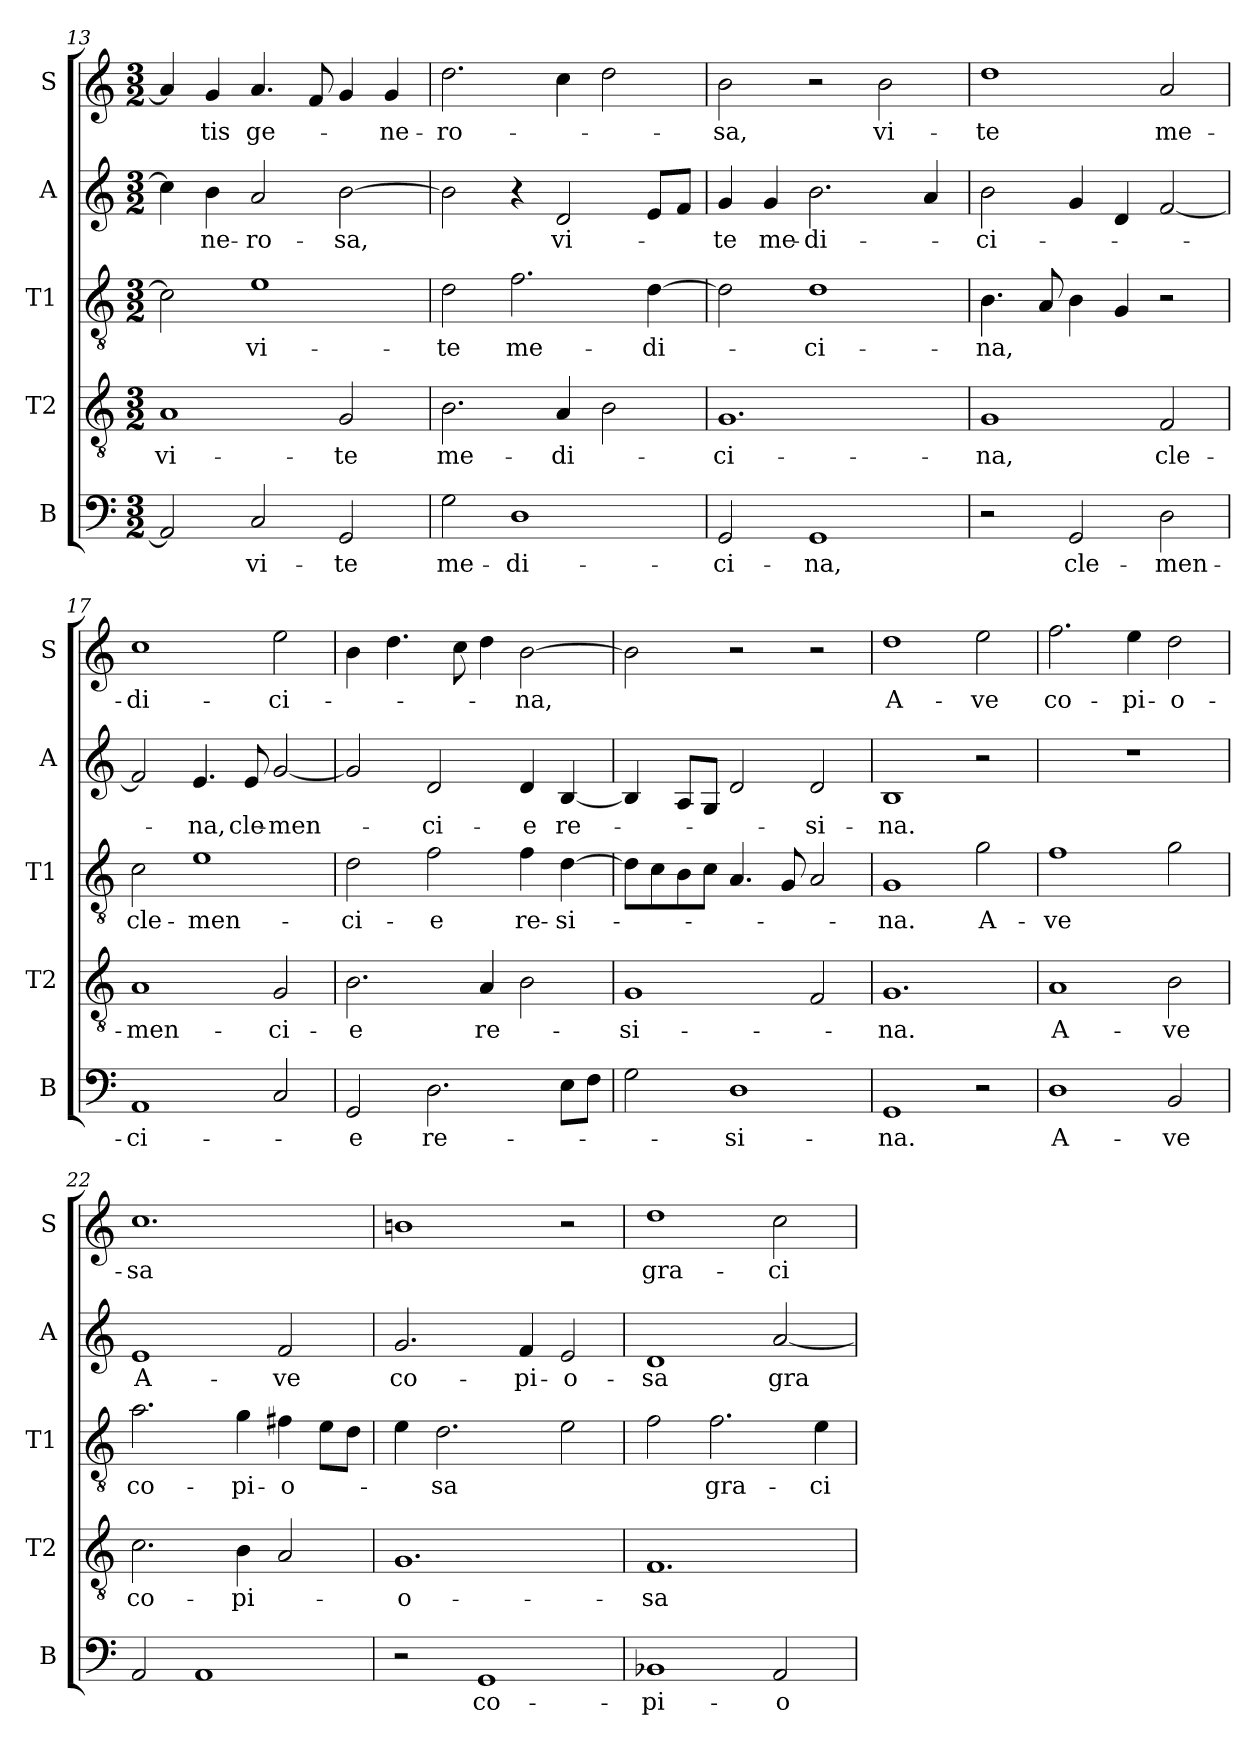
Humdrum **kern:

**kern	**text	**kern	**text	**kern	**text	**kern	**text	**kern	**text
*part5	*part5	*part4	*part4	*part3	*part3	*part2	*part2	*part1	*part1
*staff5	*staff5	*staff4	*staff4	*staff3	*staff3	*staff2	*staff2	*staff1	*staff1
*I"B	*	*I"T2	*	*I"T1	*	*I"A	*	*I"S	*
*I'B	*	*I'T2	*	*I'T1	*	*I'A	*	*I'S	*
*clefF4	*	*clefGv2	*	*clefGv2	*	*clefG2	*	*clefG2	*
*k[]	*	*k[]	*	*k[]	*	*k[]	*	*k[]	*
*M3/2	*	*M3/2	*	*M3/2	*	*M3/2	*	*M3/2	*
=13	=13	=13	=13	=13	=13	=13	=13	=13	=13
2AA/]	.	1A	vi-	2c\]	.	4cc\]	.	4a/]	.
.	.	.	.	.	.	4b\	-ne-	4g/	-tis
2C/	vi-	.	.	1e	vi-	2a/	-ro-	4.a/	ge-
.	.	.	.	.	.	.	.	8f/	.
2GG/	-te	2G/	-te	.	.	[2b\	-sa,	4g/	.
.	.	.	.	.	.	.	.	4g/	-ne-
=14	=14	=14	=14	=14	=14	=14	=14	=14	=14
2G\	me-	2.B\	me-	2d\	-te	2b\]	.	2.dd\	-ro-
1D	-di-	.	.	2.f\	me-	4r	.	.	.
.	.	4A/	-di-	.	.	2d/	vi-	4cc\	.
.	.	2B\	.	.	.	.	.	2dd\	.
.	.	.	.	[4d\	-di-	8e/L	.	.	.
.	.	.	.	.	.	8f/J	.	.	.
=15	=15	=15	=15	=15	=15	=15	=15	=15	=15
2GG/	-ci-	1.G	-ci-	2d\]	.	4g/	-te	2b\	-sa,
.	.	.	.	.	.	4g/	me-	.	.
1GG	-na,	.	.	1d	-ci-	2.b\	-di-	2r	.
.	.	.	.	.	.	.	.	2b\	vi-
.	.	.	.	.	.	4a/	.	.	.
=16	=16	=16	=16	=16	=16	=16	=16	=16	=16
2r	.	1G	-na,	4.B\	-na,	2b\	ci-	1dd	-te
.	.	.	.	8A/	.	.	.	.	.
2GG/	cle-	.	.	4B\	.	4g/	.	.	.
.	.	.	.	4G/	.	4d/	.	.	.
2D\	-men-	2F/	cle-	2r	.	[2f/	.	2a/	me-
=17	=17	=17	=17	=17	=17	=17	=17	=17	=17
1AA	-ci-	1A	-men-	2c\	cle-	2f/]	.	1cc	-di-
.	.	.	.	1e	-men-	4.e/	-na,	.	.
.	.	.	.	.	.	8e/	cle-	.	.
2C/	.	2G/	-ci-	.	.	[2g/	-men-	2ee\	-ci-
=18	=18	=18	=18	=18	=18	=18	=18	=18	=18
2GG/	-e	2.B\	-e	2d\	-ci-	2g/]	.	4b\	.
.	.	.	.	.	.	.	.	4.dd\	.
2.D\	re-	.	.	2f\	-e	2d/	-ci-	.	.
.	.	.	.	.	.	.	.	8cc\	.
.	.	4A/	re-	.	.	.	.	4dd\	.
.	.	2B\	.	4f\	re-	4d/	-e	[2b\	-na,
8E\L	.	.	.	[4d\	-si-	[4B/	re-	.	.
8F\J	.	.	.	.	.	.	.	.	.
=19	=19	=19	=19	=19	=19	=19	=19	=19	=19
2G\	.	1G	-si-	8d\L]	.	4B/]	.	2b\]	.
.	.	.	.	8c\	.	.	.	.	.
.	.	.	.	8B\	.	8A/L	.	.	.
.	.	.	.	8c\J	.	8G/J	.	.	.
1D	-si-	.	.	4.A/	.	2d/	.	2r	.
.	.	.	.	8G/	.	.	.	.	.
.	.	2F/	.	2A/	.	2d/	-si-	2r	.
=20	=20	=20	=20	=20	=20	=20	=20	=20	=20
1GG	-na.	1.G	-na.	1G	-na.	1B	-na.	1dd	A-
2r	.	.	.	2g\	A-	2r	.	2ee\	-ve
=21	=21	=21	=21	=21	=21	=21	=21	=21	=21
1D	A-	1A	A-	1f	-ve	1.r	.	2.ff\	co-
.	.	.	.	.	.	.	.	4ee\	-pi-
2BB/	-ve	2B\	-ve	2g\	.	.	.	2dd\	-o-
=22	=22	=22	=22	=22	=22	=22	=22	=22	=22
2AA/	.	2.c\	co-	2.a\	co-	1e	A-	1.cc	-sa
1AA	.	.	.	.	.	.	.	.	.
.	.	4B\	pi-	4g\	-pi-	.	.	.	.
.	.	2A/	.	4f#X\	-o-	2f/	-ve	.	.
.	.	.	.	8e\L	.	.	.	.	.
.	.	.	.	8d\J	.	.	.	.	.
=23	=23	=23	=23	=23	=23	=23	=23	=23	=23
2r	.	1.G	-o-	4e\	.	2.g/	co-	1bn	.
.	.	.	.	2.d\	-sa	.	.	.	.
1GG	co-	.	.	.	.	.	.	.	.
.	.	.	.	.	.	4f/	-pi-	.	.
.	.	.	.	2e\	.	2e/	-o-	2r	.
=24	=24	=24	=24	=24	=24	=24	=24	=24	=24
1BB-X	-pi-	1.F	-sa	2f\	.	1d	-sa	1dd	gra-
.	.	.	.	2.f\	gra-	.	.	.	.
2AA/	-o-	.	.	.	.	[2a/	gra-	2cc\	-ci-
.	.	.	.	4e\	-ci-	.	.	.	.
=	=	=	=	=	=	=	=	=	=
*-	*-	*-	*-	*-	*-	*-	*-	*-	*-
